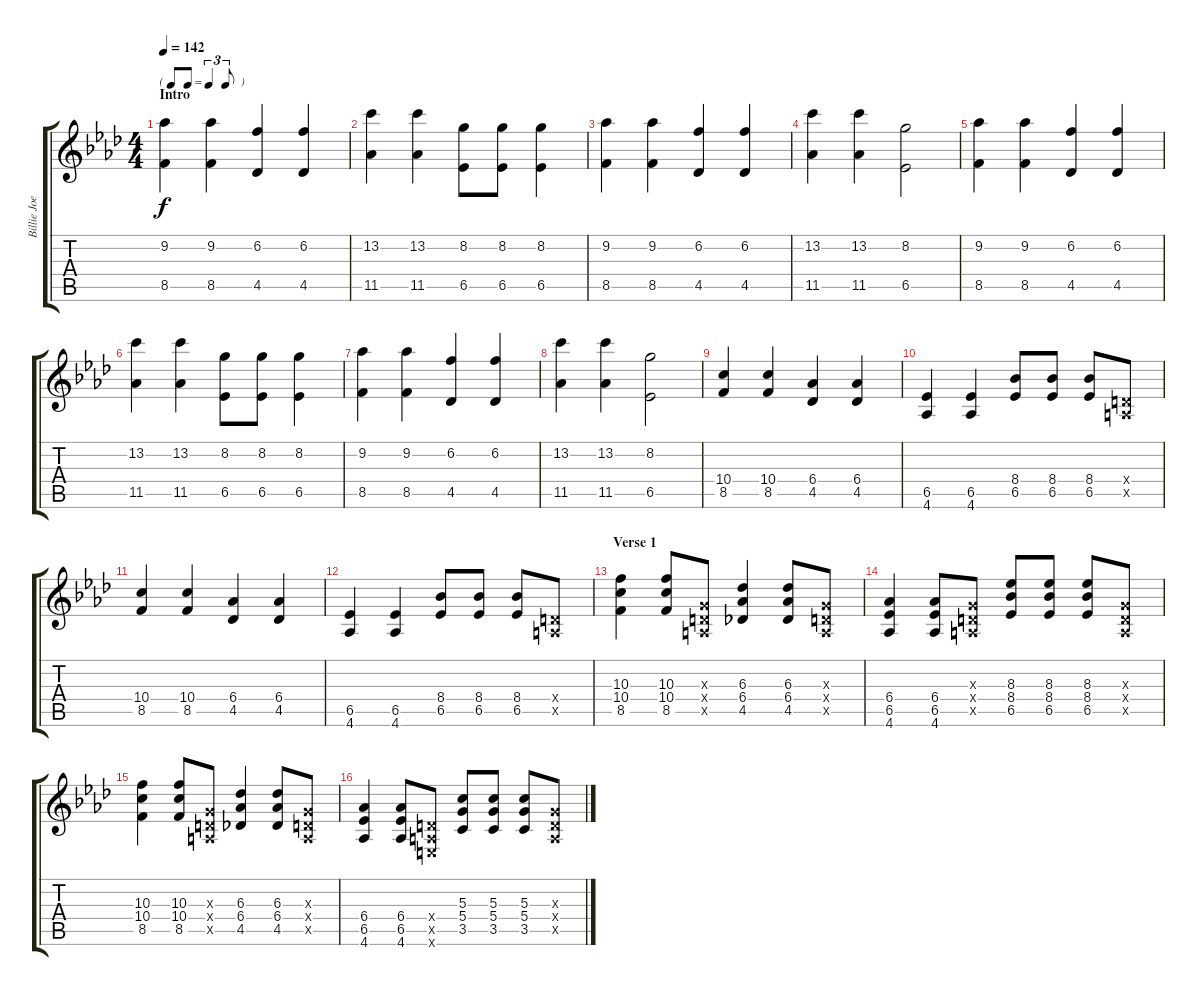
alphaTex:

\track ("Billie Joe Armstrong (Guitar 1)" "Billie Joe") {instrument distortionguitar}
\staff {score tabs}
\tuning (E4 B3 G3 D3 A2 E2) {hide}
\ts (4 4)
\tf triplet8th
\section ("" "Intro")
\tempo 142
\clef g2
\ks ab
(9.2 8.5).4{dy f instrument distortionguitar} (9.2 8.5).4 (6.2 4.5).4 (6.2 4.5).4 |
(13.2 11.5).4 (13.2 11.5).4 (8.2 6.5).8 (8.2 6.5).8 (8.2 6.5).4 |
(9.2 8.5).4 (9.2 8.5).4 (6.2 4.5).4 (6.2 4.5).4 |
(13.2 11.5).4 (13.2 11.5).4 (8.2 6.5).2 |
(9.2 8.5).4 (9.2 8.5).4 (6.2 4.5).4 (6.2 4.5).4 |
(13.2 11.5).4 (13.2 11.5).4 (8.2 6.5).8 (8.2 6.5).8 (8.2 6.5).4 |
(9.2 8.5).4 (9.2 8.5).4 (6.2 4.5).4 (6.2 4.5).4 |
(13.2 11.5).4 (13.2 11.5).4 (8.2 6.5).2 |
(10.4 8.5).4 (10.4 8.5).4 (6.4 4.5).4 (6.4 4.5).4 |
(6.5 4.6).4 (6.5 4.6).4 (8.4 6.5).8 (8.4 6.5).8 (8.4 6.5).8 (0.4{x} 0.5{x}).8 |
(10.4 8.5).4 (10.4 8.5).4 (6.4 4.5).4 (6.4 4.5).4 |
(6.5 4.6).4 (6.5 4.6).4 (8.4 6.5).8 (8.4 6.5).8 (8.4 6.5).8 (0.4{x} 0.5{x}).8 |
\section ("" "Verse 1")
(10.3 10.4 8.5).4 (10.3 10.4 8.5).8 (0.3{x} 0.4{x} 0.5{x}).8 (6.3 6.4 4.5).4 (6.3 6.4 4.5).8 (0.3{x} 0.4{x} 0.5{x}).8 |
(6.4 6.5 4.6).4 (6.4 6.5 4.6).8 (0.3{x} 0.4{x} 0.5{x}).8 (8.3 8.4 6.5).8 (8.3 8.4 6.5).8 (8.3 8.4 6.5).8 (0.3{x} 0.4{x} 0.5{x}).8 |
(10.3 10.4 8.5).4 (10.3 10.4 8.5).8 (0.3{x} 0.4{x} 0.5{x}).8 (6.3 6.4 4.5).4 (6.3 6.4 4.5).8 (0.3{x} 0.4{x} 0.5{x}).8 |
(6.4 6.5 4.6).4 (6.4 6.5 4.6).8 (0.4{x} 0.5{x} 0.6{x}).8 (5.3 5.4 3.5).8 (5.3 5.4 3.5).8 (5.3 5.4 3.5).8 (0.3{x} 0.4{x} 0.5{x}).8
